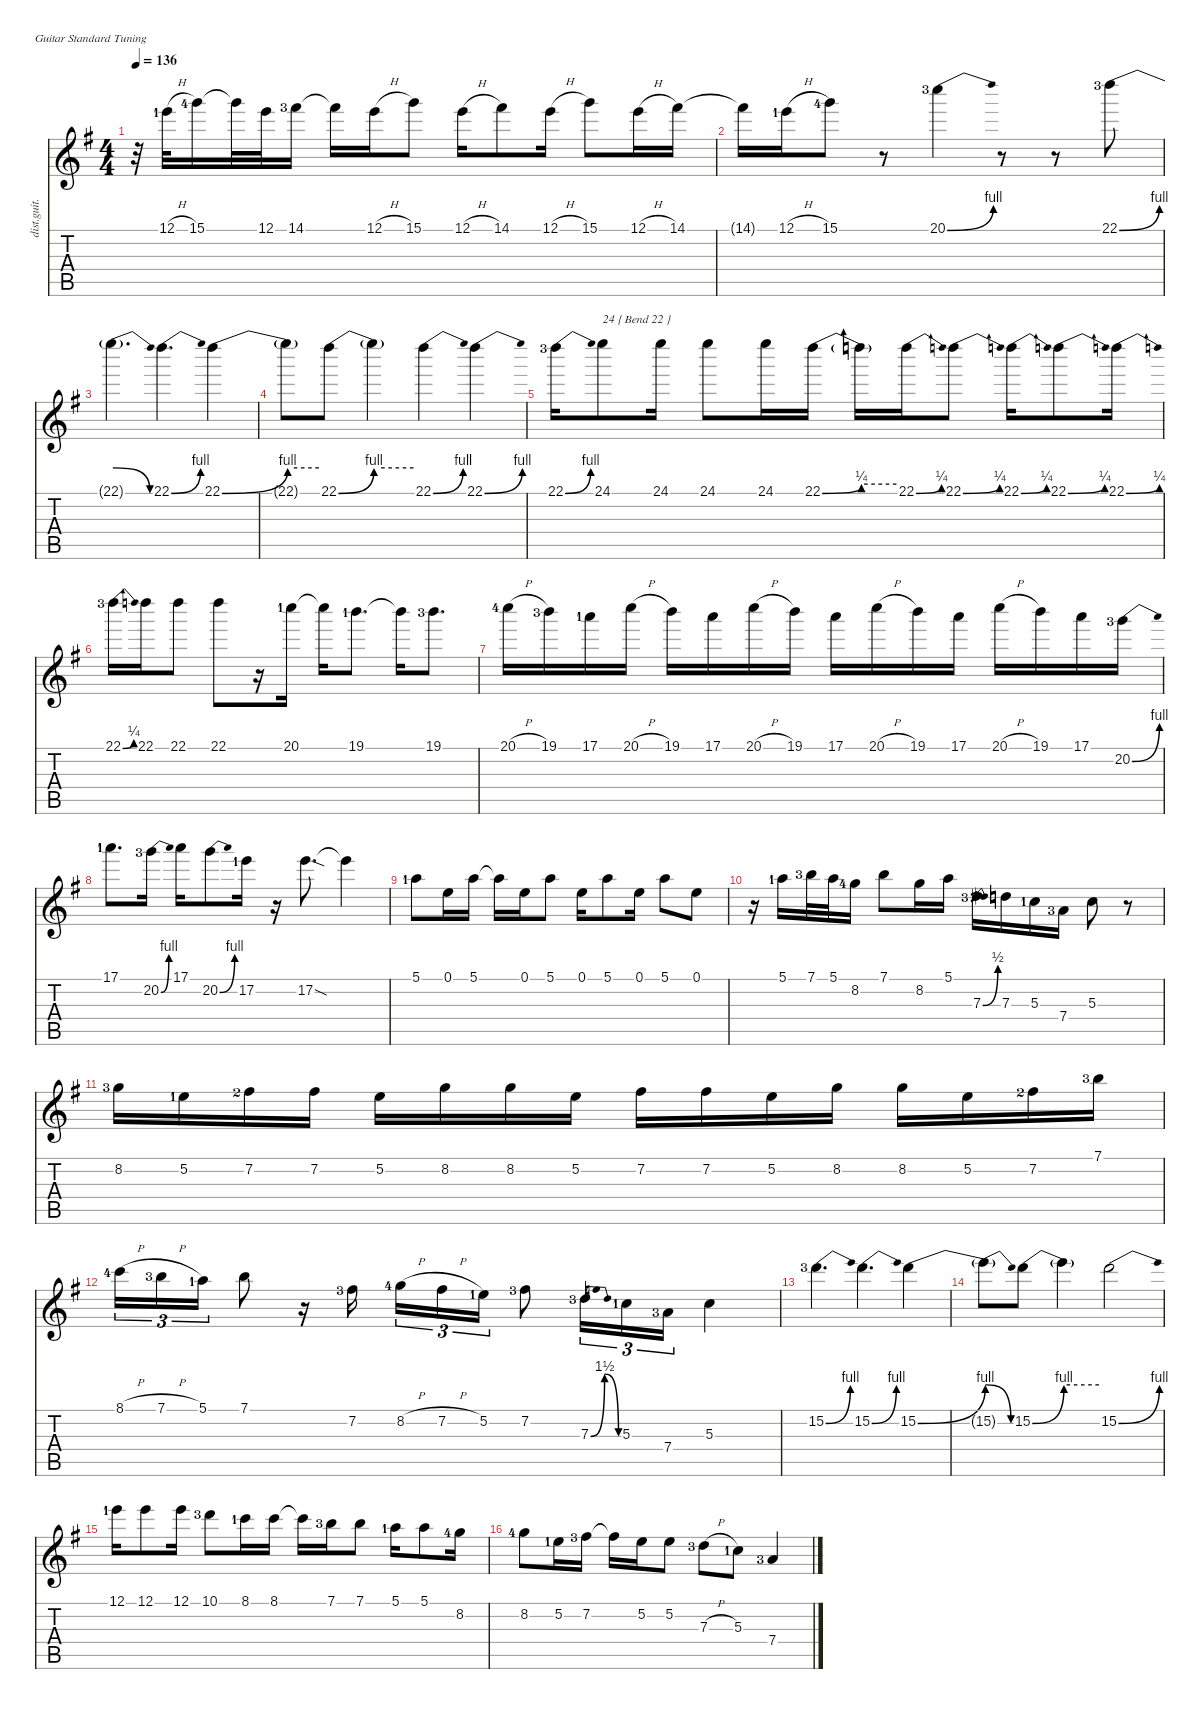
\defaultSystemsLayout 4
\hideDynamics
\bracketExtendMode nobrackets
\otherSystemsTrackNameOrientation horizontal
\track ("Guitare 1" "dist.guit.") {mute instrument distortionguitar}
\staff {score tabs}
\tuning (E4 B3 G3 D3 A2 E2)
\ts (4 4)
\tempo 136
\clef g2
\ks g
r.32{dy f beam Down} 12.1{h lf 2 acc forcenatural}.32{beam Down} 15.1{lf 5 acc forcenatural}.16{beam Down} 15.1{t acc forcenatural}.32{beam Down} 12.1{acc forcenatural}.32{beam Down} 14.1{lf 4 acc #}.16{beam Down} 14.1{t acc #}.16{beam Down} 12.1{h acc forcenatural}.16{beam Down} 15.1{acc forcenatural}.8{beam Down} 12.1{h acc forcenatural}.16{beam Down} 14.1{acc #}.8{beam Down} 12.1{h acc forcenatural}.16{beam Down} 15.1{acc forcenatural}.8{beam Down} 12.1{h acc forcenatural}.16{beam Down} 14.1{acc #}.16{beam Down} |
14.1{t acc #}.16{beam Down} 12.1{h lf 2 acc forcenatural}.16{beam Down} 15.1{lf 5 acc forcenatural}.8{beam Down} r.8{beam Down} 20.1{be (bend 0 0 9.999999599999999 4) lf 4 acc forcenatural}.4{beam Down} r.8{beam Down} r.8{beam Down} 22.1{be (bend 0 0 60 4) lf 4 acc forcenatural}.8{beam Down} |
22.1{be (release 0 4 60 0) t}.4{d beam Down} 22.1{be (bend 0 0 30 4) acc forcenatural}.4{d beam Down} 22.1{be (bend 0 0 60 4) acc forcenatural}.4{beam Down} |
22.1{be (hold 0 4 60 4) t}.8{beam Down} 22.1{be (bend 0 0 60 4) acc forcenatural}.8{beam Down} 22.1{be (hold 0 4 60 4) t}.4{beam Down} 22.1{be (bend 0 0 30 4) acc forcenatural}.4{beam Down} 22.1{be (bend 0 0 30 4) acc forcenatural}.4{beam Down} |
22.1{be (bend 0 0 30 4) lf 4 acc forcenatural}.16{beam Down} 24.1{acc forcenatural}.8{txt "24 { Bend 22 }" beam Down} 24.1{acc forcenatural}.16{beam Down} 24.1{acc forcenatural}.8{beam Down} 24.1{acc forcenatural}.16{beam Down} 22.1{be (bend 0 0 60 1) acc forcenatural}.16{beam Down} 22.1{be (hold 0 1 60 1) t acc forcenatural}.16{beam Down} 22.1{be (bend 0 0 30 1) acc forcenatural}.16{beam Down} 22.1{be (bend 0 0 30 1) acc forcenatural}.8{beam Down} 22.1{be (bend 0 0 30 1) acc forcenatural}.16{beam Down} 22.1{be (bend 0 0 30 1) acc forcenatural}.8{beam Down} 22.1{be (bend 0 0 30 1) acc forcenatural}.16{beam Down} |
22.1{be (bend 0 0 30 1) lf 4 acc forcenatural}.16{beam Down} 22.1{acc forcenatural}.16{beam Down} 22.1{acc forcenatural}.8{beam Down} 22.1{acc forcenatural}.8{beam Down} r.16{beam Down} 20.1{lf 2 acc forcenatural}.16{beam Down} 20.1{t acc forcenatural}.16{beam Down} 19.1{lf 2 acc forcenatural}.8{d beam Down} 19.1{t acc forcenatural}.16{beam Down} 19.1{lf 4 acc forcenatural}.8{d beam Down} |
20.1{h lf 5 acc forcenatural}.16{beam Down} 19.1{lf 4 acc forcenatural}.16{beam Down} 17.1{lf 2 acc forcenatural}.16{beam Down} 20.1{h acc forcenatural}.16{beam Down} 19.1{acc forcenatural}.16{beam Down} 17.1{acc forcenatural}.16{beam Down} 20.1{h acc forcenatural}.16{beam Down} 19.1{acc forcenatural}.16{beam Down} 17.1{acc forcenatural}.16{beam Down} 20.1{h acc forcenatural}.16{beam Down} 19.1{acc forcenatural}.16{beam Down} 17.1{acc forcenatural}.16{beam Down} 20.1{h acc forcenatural}.16{beam Down} 19.1{acc forcenatural}.16{beam Down} 17.1{acc forcenatural}.16{beam Down} 20.2{be (bend 0 0 30 4) lf 4 acc forcenatural}.16{beam Down} |
17.1{lf 2 acc forcenatural}.8{d beam Down} 20.2{be (bend 0 0 30 4) lf 4 acc forcenatural}.16{beam Down} 17.1{acc forcenatural}.16{beam Down} 20.2{be (bend 0 0 30 4) acc forcenatural}.8{beam Down} 17.2{lf 2 acc forcenatural}.16{beam Down} r.16{beam Down} 17.2{sod acc forcenatural}.8{d beam Down} 17.2{t acc forcenatural}.4{beam Down} |
5.1{lf 2 acc forcenatural}.8{beam Down} 0.1{acc forcenatural}.16{beam Down} 5.1{acc forcenatural}.16{beam Down} 5.1{t acc forcenatural}.16{beam Down} 0.1{acc forcenatural}.16{beam Down} 5.1{acc forcenatural}.8{beam Down} 0.1{acc forcenatural}.16{beam Down} 5.1{acc forcenatural}.8{beam Down} 0.1{acc forcenatural}.16{beam Down} 5.1{acc forcenatural}.8{beam Down} 0.1{acc forcenatural}.8{beam Down} |
r.16{beam Down} 5.1{lf 2 acc forcenatural}.16{beam Down} 7.1{lf 4 acc forcenatural}.32{beam Down} 5.1{acc forcenatural}.32{beam Down} 8.2{lf 5 acc forcenatural}.16{beam Down} 7.1{acc forcenatural}.8{beam Down} 8.2{acc forcenatural}.16{beam Down} 5.1{acc forcenatural}.16{beam Down} 7.3{be (bend 0 0 30 2) lf 4 acc forcenatural}.16{beam Down} 7.3{acc forcenatural}.16{beam Down} 5.3{lf 2 acc forcenatural}.16{beam Down} 7.4{lf 4 acc forcenatural}.16{beam Down} 5.3{acc forcenatural}.8{beam Down} r.8{beam Down} |
8.2{lf 4 acc forcenatural}.16{beam Down} 5.2{lf 2 acc forcenatural}.16{beam Down} 7.2{lf 3 acc #}.16{beam Down} 7.2{acc #}.16{beam Down} 5.2{acc forcenatural}.16{beam Down} 8.2{acc forcenatural}.16{beam Down} 8.2{acc forcenatural}.16{beam Down} 5.2{acc forcenatural}.16{beam Down} 7.2{acc #}.16{beam Down} 7.2{acc #}.16{beam Down} 5.2{acc forcenatural}.16{beam Down} 8.2{acc forcenatural}.16{beam Down} 8.2{acc forcenatural}.16{beam Down} 5.2{acc forcenatural}.16{beam Down} 7.2{lf 3 acc #}.16{beam Down} 7.1{lf 4 acc forcenatural}.16{beam Down} |
8.1{h lf 5 acc forcenatural}.16{tu (3 2) beam Down} 7.1{h lf 4 acc forcenatural}.16{tu (3 2) beam Down} 5.1{lf 2 acc forcenatural}.16{tu (3 2) beam Down} 7.1{acc forcenatural}.8{beam Down} r.16{beam Down} 7.2{lf 4 acc #}.16{beam Down} 8.2{h lf 5 acc forcenatural}.16{tu (3 2) beam Down} 7.2{h acc #}.16{tu (3 2) beam Down} 5.2{lf 2 acc forcenatural}.16{tu (3 2) beam Down} 7.2{lf 4 acc #}.8{beam Down} 7.3{be (bendrelease 0 0 15 6 30 6 45 0) lf 4 acc forcenatural}.16{tu (3 2) beam Down} 5.3{lf 2 acc forcenatural}.16{tu (3 2) beam Down} 7.4{lf 4 acc forcenatural}.16{tu (3 2) beam Down} 5.3{acc forcenatural}.4{beam Down} |
15.2{be (bend 0 0 30 4) lf 4 acc forcenatural}.4{d beam Down} 15.2{be (bend 0 0 30 4) acc forcenatural}.4{d beam Down} 15.2{be (bend 0 0 60 4) acc forcenatural}.4{beam Down} |
15.2{be (release 0 4 60 0) t}.8{beam Down} 15.2{be (bend 0 0 60 4) acc forcenatural}.8{beam Down} 15.2{be (hold 0 4 60 4) t}.4{beam Down} 15.2{be (bend 0 0 30 4) acc forcenatural}.2{beam Down} |
12.1{lf 2 acc forcenatural}.16{beam Down} 12.1{acc forcenatural}.8{beam Down} 12.1{acc forcenatural}.16{beam Down} 10.1{lf 4 acc forcenatural}.8{beam Down} 8.1{lf 2 acc forcenatural}.16{beam Down} 8.1{acc forcenatural}.16{beam Down} 8.1{t acc forcenatural}.16{beam Down} 7.1{lf 4 acc forcenatural}.16{beam Down} 7.1{acc forcenatural}.8{beam Down} 5.1{lf 2 acc forcenatural}.16{beam Down} 5.1{acc forcenatural}.8{beam Down} 8.2{lf 5 acc forcenatural}.16{beam Down} |
8.2{lf 5 acc forcenatural}.8{beam Down} 5.2{lf 2 acc forcenatural}.16{beam Down} 7.2{lf 4 acc #}.16{beam Down} 7.2{t acc #}.16{beam Down} 5.2{acc forcenatural}.16{beam Down} 5.2{acc forcenatural}.8{beam Down} 7.3{h lf 4 acc forcenatural}.8{beam Down} 5.3{lf 2 acc forcenatural}.8{beam Down} 7.4{lf 4 acc forcenatural}.4{beam Up}
